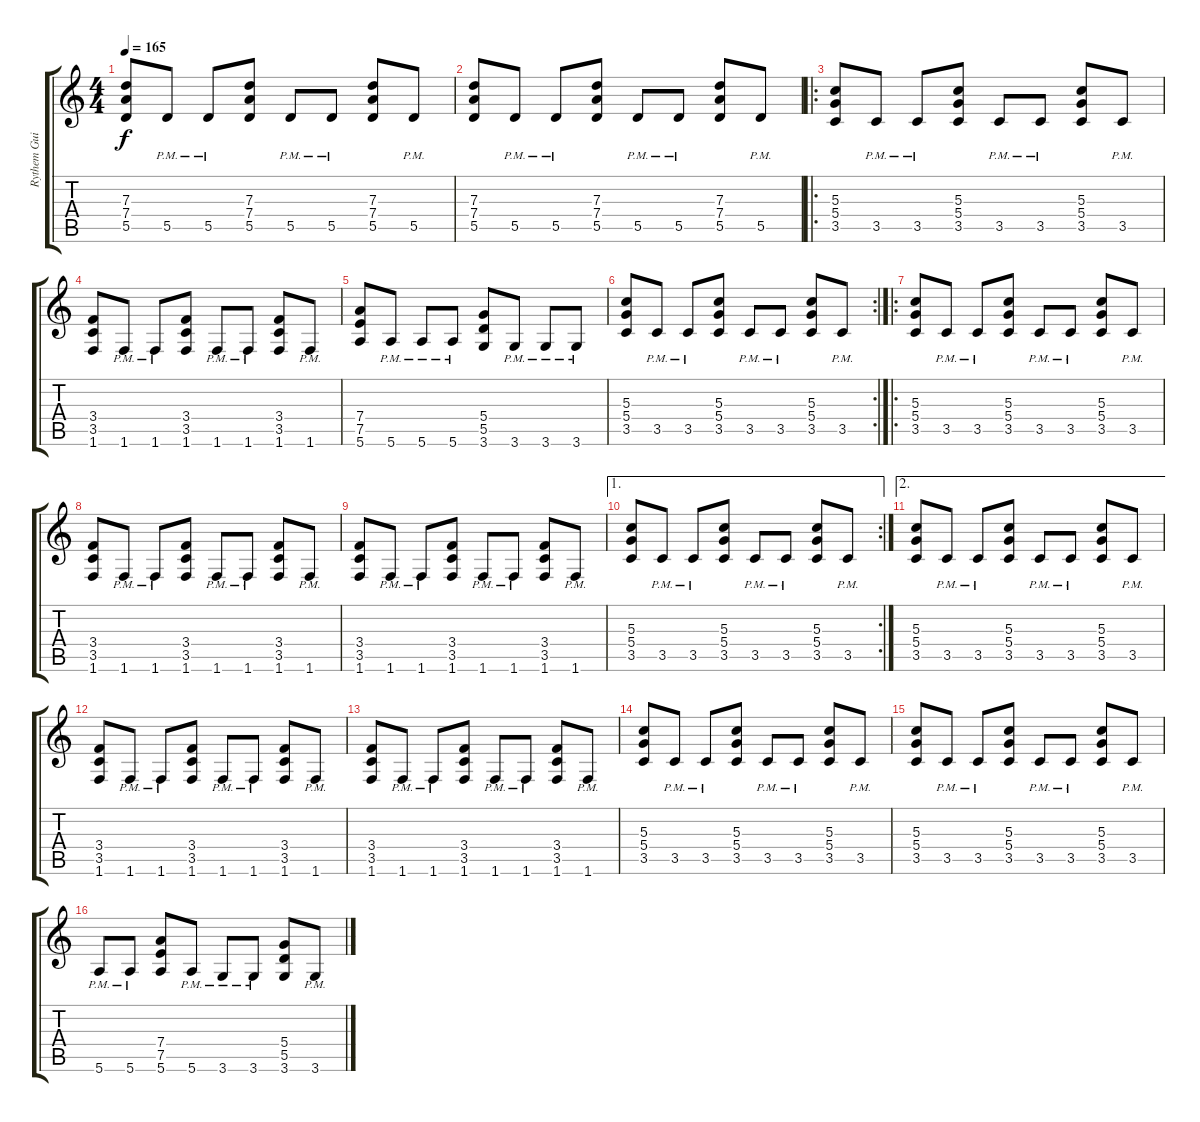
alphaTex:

\track ("Rythem Guitar" "Rythem Gui") {instrument distortionguitar}
\staff {score tabs}
\tuning (E4 B3 G3 D3 A2 E2) {hide}
\ts (4 4)
\tempo 165
\clef g2
\ks c
(7.3 7.4 5.5).8{dy f} 5.5{pm}.8 5.5{pm}.8 (7.3 7.4 5.5).8 5.5{pm}.8 5.5{pm}.8 (7.3 7.4 5.5).8 5.5{pm}.8 |
(7.3 7.4 5.5).8 5.5{pm}.8 5.5{pm}.8 (7.3 7.4 5.5).8 5.5{pm}.8 5.5{pm}.8 (7.3 7.4 5.5).8 5.5{pm}.8 |
\ro
(5.3 5.4 3.5).8 3.5{pm}.8 3.5{pm}.8 (5.3 5.4 3.5).8 3.5{pm}.8 3.5{pm}.8 (5.3 5.4 3.5).8 3.5{pm}.8 |
(3.4 3.5 1.6).8 1.6{pm}.8 1.6{pm}.8 (3.4 3.5 1.6).8 1.6{pm}.8 1.6{pm}.8 (3.4 3.5 1.6).8 1.6{pm}.8 |
(7.4 7.5 5.6).8 5.6{pm}.8 5.6{pm}.8 5.6{pm}.8 (5.4 5.5 3.6).8 3.6{pm}.8 3.6{pm}.8 3.6{pm}.8 |
\rc 2
(5.3 5.4 3.5).8 3.5{pm}.8 3.5{pm}.8 (5.3 5.4 3.5).8 3.5{pm}.8 3.5{pm}.8 (5.3 5.4 3.5).8 3.5{pm}.8 |
\ro
(5.3 5.4 3.5).8 3.5{pm}.8 3.5{pm}.8 (5.3 5.4 3.5).8 3.5{pm}.8 3.5{pm}.8 (5.3 5.4 3.5).8 3.5{pm}.8 |
(3.4 3.5 1.6).8 1.6{pm}.8 1.6{pm}.8 (3.4 3.5 1.6).8 1.6{pm}.8 1.6{pm}.8 (3.4 3.5 1.6).8 1.6{pm}.8 |
(3.4 3.5 1.6).8 1.6{pm}.8 1.6{pm}.8 (3.4 3.5 1.6).8 1.6{pm}.8 1.6{pm}.8 (3.4 3.5 1.6).8 1.6{pm}.8 |
\ae 1
\rc 2
(5.3 5.4 3.5).8 3.5{pm}.8 3.5{pm}.8 (5.3 5.4 3.5).8 3.5{pm}.8 3.5{pm}.8 (5.3 5.4 3.5).8 3.5{pm}.8 |
\ae 2
(5.3 5.4 3.5).8 3.5{pm}.8 3.5{pm}.8 (5.3 5.4 3.5).8 3.5{pm}.8 3.5{pm}.8 (5.3 5.4 3.5).8 3.5{pm}.8 |
(3.4 3.5 1.6).8 1.6{pm}.8 1.6{pm}.8 (3.4 3.5 1.6).8 1.6{pm}.8 1.6{pm}.8 (3.4 3.5 1.6).8 1.6{pm}.8 |
(3.4 3.5 1.6).8 1.6{pm}.8 1.6{pm}.8 (3.4 3.5 1.6).8 1.6{pm}.8 1.6{pm}.8 (3.4 3.5 1.6).8 1.6{pm}.8 |
(5.3 5.4 3.5).8 3.5{pm}.8 3.5{pm}.8 (5.3 5.4 3.5).8 3.5{pm}.8 3.5{pm}.8 (5.3 5.4 3.5).8 3.5{pm}.8 |
(5.3 5.4 3.5).8 3.5{pm}.8 3.5{pm}.8 (5.3 5.4 3.5).8 3.5{pm}.8 3.5{pm}.8 (5.3 5.4 3.5).8 3.5{pm}.8 |
5.6{pm}.8 5.6{pm}.8 (7.4 7.5 5.6).8 5.6{pm}.8 3.6{pm}.8 3.6{pm}.8 (5.4 5.5 3.6).8 3.6{pm}.8
